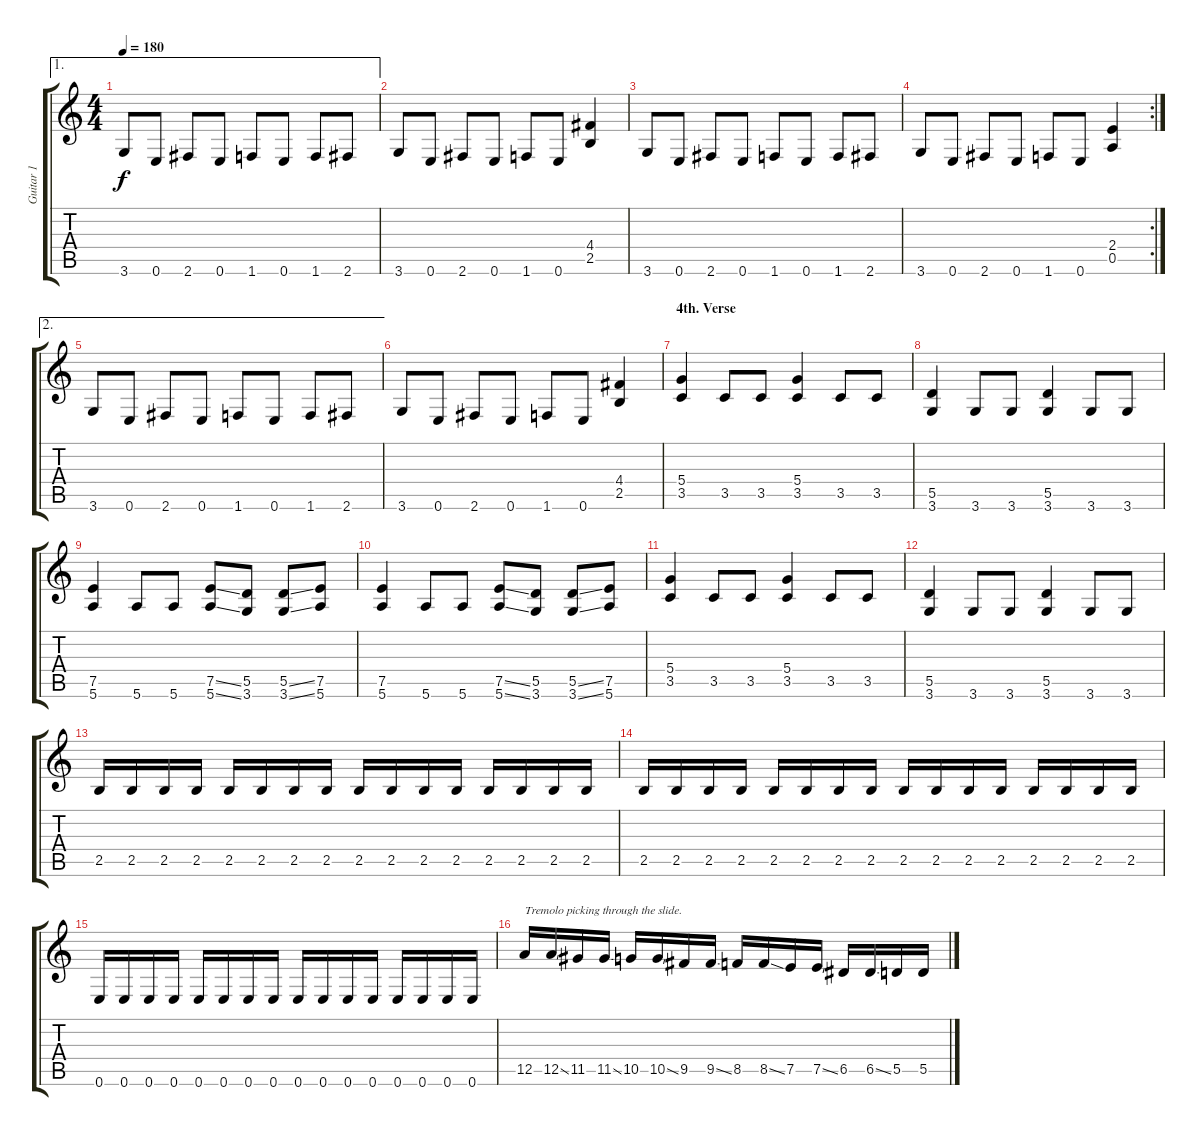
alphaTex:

\track ("Guitar 1" "Guitar 1") {instrument distortionguitar}
\staff {score tabs}
\tuning (E4 B3 G3 D3 A2 E2) {hide}
\ae 1
\ts (4 4)
\tempo 180
\clef g2
\ks c
3.6.8{dy f} 0.6.8 2.6.8 0.6.8 1.6.8 0.6.8 1.6.8 2.6.8 |
3.6.8 0.6.8 2.6.8 0.6.8 1.6.8 0.6.8 (4.4 2.5).4 |
3.6.8 0.6.8 2.6.8 0.6.8 1.6.8 0.6.8 1.6.8 2.6.8 |
\rc 2
3.6.8 0.6.8 2.6.8 0.6.8 1.6.8 0.6.8 (2.4 0.5).4 |
\ae 2
3.6.8 0.6.8 2.6.8 0.6.8 1.6.8 0.6.8 1.6.8 2.6.8 |
3.6.8 0.6.8 2.6.8 0.6.8 1.6.8 0.6.8 (4.4 2.5).4 |
\section ("" "4th. Verse")
(5.4 3.5).4 3.5.8 3.5.8 (5.4 3.5).4 3.5.8 3.5.8 |
(5.5 3.6).4 3.6.8 3.6.8 (5.5 3.6).4 3.6.8 3.6.8 |
(7.5 5.6).4 5.6.8 5.6.8 (7.5{ss} 5.6{ss}).8 (5.5 3.6).8 (5.5{ss} 3.6{ss}).8 (7.5 5.6).8 |
(7.5 5.6).4 5.6.8 5.6.8 (7.5{ss} 5.6{ss}).8 (5.5 3.6).8 (5.5{ss} 3.6{ss}).8 (7.5 5.6).8 |
(5.4 3.5).4 3.5.8 3.5.8 (5.4 3.5).4 3.5.8 3.5.8 |
(5.5 3.6).4 3.6.8 3.6.8 (5.5 3.6).4 3.6.8 3.6.8 |
2.5.16 2.5.16 2.5.16 2.5.16 2.5.16 2.5.16 2.5.16 2.5.16 2.5.16 2.5.16 2.5.16 2.5.16 2.5.16 2.5.16 2.5.16 2.5.16 |
2.5.16 2.5.16 2.5.16 2.5.16 2.5.16 2.5.16 2.5.16 2.5.16 2.5.16 2.5.16 2.5.16 2.5.16 2.5.16 2.5.16 2.5.16 2.5.16 |
0.6.16 0.6.16 0.6.16 0.6.16 0.6.16 0.6.16 0.6.16 0.6.16 0.6.16 0.6.16 0.6.16 0.6.16 0.6.16 0.6.16 0.6.16 0.6.16 |
12.5.16{txt "Tremolo picking through the slide."} 12.5{ss}.16 11.5.16 11.5{ss}.16 10.5.16 10.5{ss}.16 9.5.16 9.5{ss}.16 8.5.16 8.5{ss}.16 7.5.16 7.5{ss}.16 6.5.16 6.5{ss}.16 5.5.16 5.5.16
